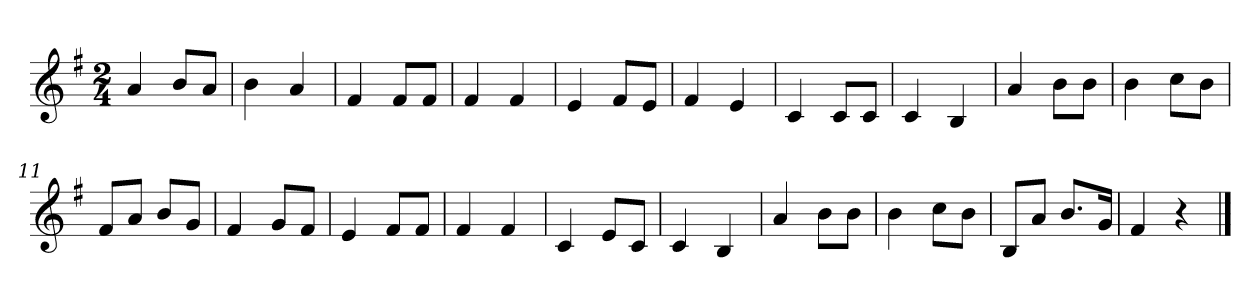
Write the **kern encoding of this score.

**kern
*part1
*staff1
*clefG2
*k[f#]
*G:
*M2/4
=1
4a
8bL
8aJ
=2
4b
4a
=3
4f#
8f#L
8f#J
=4
4f#
4f#
=5
4e
8f#L
8eJ
=6
4f#
4e
=7
4c
8cL
8cJ
=8
4c
4B
=9
4a
8bL
8bJ
=10
4b
8ccL
8bJ
=11
8f#L
8aJ
8bL
8gJ
=12
4f#
8gL
8f#J
=13
4e
8f#L
8f#J
=14
4f#
4f#
=15
4c
8eL
8cJ
=16
4c
4B
=17
4a
8bL
8bJ
=18
4b
8ccL
8bJ
=19
8BL
8aJ
8.bL
16gJk
=20
4f#
4r
==
*-
